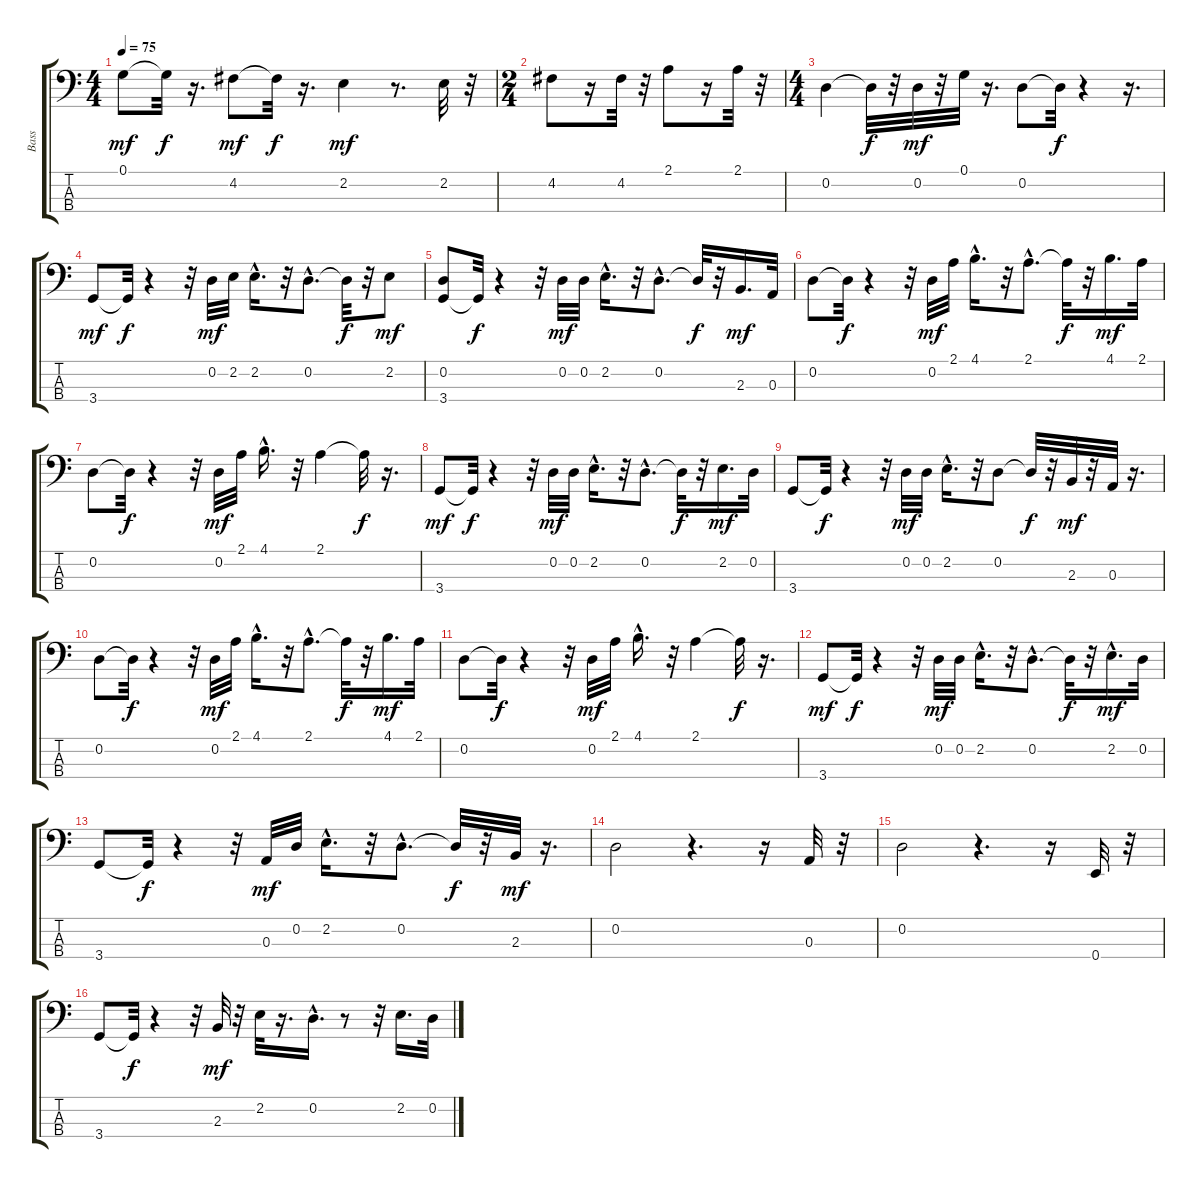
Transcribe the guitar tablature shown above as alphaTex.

\track ("Bass" "Bass") {instrument electricbassfinger}
\staff {score tabs}
\tuning (G2 D2 A1 E1) {hide}
\ts (4 4)
\tempo 75
\clef f4
\ks c
0.1.8{dy mf} 0.1{t}.32{dy f} r.16{d} 4.2.8{dy mf} 4.2{t}.32{dy f} r.16{d} 2.2.4{dy mf} r.8{d} 2.2.32 r.32 |
\ts (2 4)
4.2.8 r.16 4.2.32 r.32 2.1.8 r.16 2.1.32 r.32 |
\ts (4 4)
0.2.4 0.2{t}.32{dy f} r.32 0.2.32{dy mf} r.32 0.1.32 r.16{d} 0.2.8 0.2{t}.32{dy f} r.4 r.16{d} |
3.4.8{dy mf} 3.4{t}.32{dy f} r.4 r.32 0.2.32{dy mf} 2.2.32 2.2{hac}.16{d} r.32 0.2{hac}.8{d} 0.2{t}.32{dy f} r.32 2.2.8{dy mf} |
(0.2 3.4).8 3.4{t}.32{dy f} r.4 r.32 0.2.32{dy mf} 0.2.32 2.2{hac}.16{d} r.32 0.2{hac}.8{d} 0.2{t}.32{dy f} r.32 2.3.16{d dy mf} 0.3.32 |
0.2.8 0.2{t}.32{dy f} r.4 r.32 0.2.32{dy mf} 2.1.32 4.1{hac}.16{d} r.32 2.1{hac}.8{d} 2.1{t}.32{dy f} r.32 4.1.16{d dy mf} 2.1.32 |
0.2.8 0.2{t}.32{dy f} r.4 r.32 0.2.32{dy mf} 2.1.32 4.1{hac}.16{d} r.32 2.1.4 2.1{t}.32{dy f} r.16{d} |
3.4.8{dy mf} 3.4{t}.32{dy f} r.4 r.32 0.2.32{dy mf} 0.2.32 2.2{hac}.16{d} r.32 0.2{hac}.8{d} 0.2{t}.32{dy f} r.32 2.2.16{d dy mf} 0.2.32 |
3.4.8 3.4{t}.32{dy f} r.4 r.32 0.2.32{dy mf} 0.2.32 2.2{hac}.16{d} r.32 0.2.8 0.2{t}.32{dy f} r.32 2.3.32{dy mf} r.32 0.3.32 r.16{d} |
0.2.8 0.2{t}.32{dy f} r.4 r.32 0.2.32{dy mf} 2.1.32 4.1{hac}.16{d} r.32 2.1{hac}.8{d} 2.1{t}.32{dy f} r.32 4.1.16{d dy mf} 2.1.32 |
0.2.8 0.2{t}.32{dy f} r.4 r.32 0.2.32{dy mf} 2.1.32 4.1{hac}.16{d} r.32 2.1.4 2.1{t}.32{dy f} r.16{d} |
3.4.8{dy mf} 3.4{t}.32{dy f} r.4 r.32 0.2.32{dy mf} 0.2.32 2.2{hac}.16{d} r.32 0.2{hac}.8{d} 0.2{t}.32{dy f} r.32 2.2{hac}.16{d dy mf} 0.2.32 |
3.4.8 3.4{t}.32{dy f} r.4 r.32 0.3.32{dy mf} 0.2.32 2.2{hac}.16{d} r.32 0.2{hac}.8{d} 0.2{t}.32{dy f} r.32 2.3.32{dy mf} r.16{d} |
0.2.2 r.4{d} r.16 0.3.32 r.32 |
0.2.2 r.4{d} r.16 0.4.32 r.32 |
3.4.8 3.4{t}.32{dy f} r.4 r.32 2.3.32{dy mf} r.32 2.2.32 r.16{d} 0.2{hac}.16{d} r.8 r.32 2.2.16{d} 0.2.32
